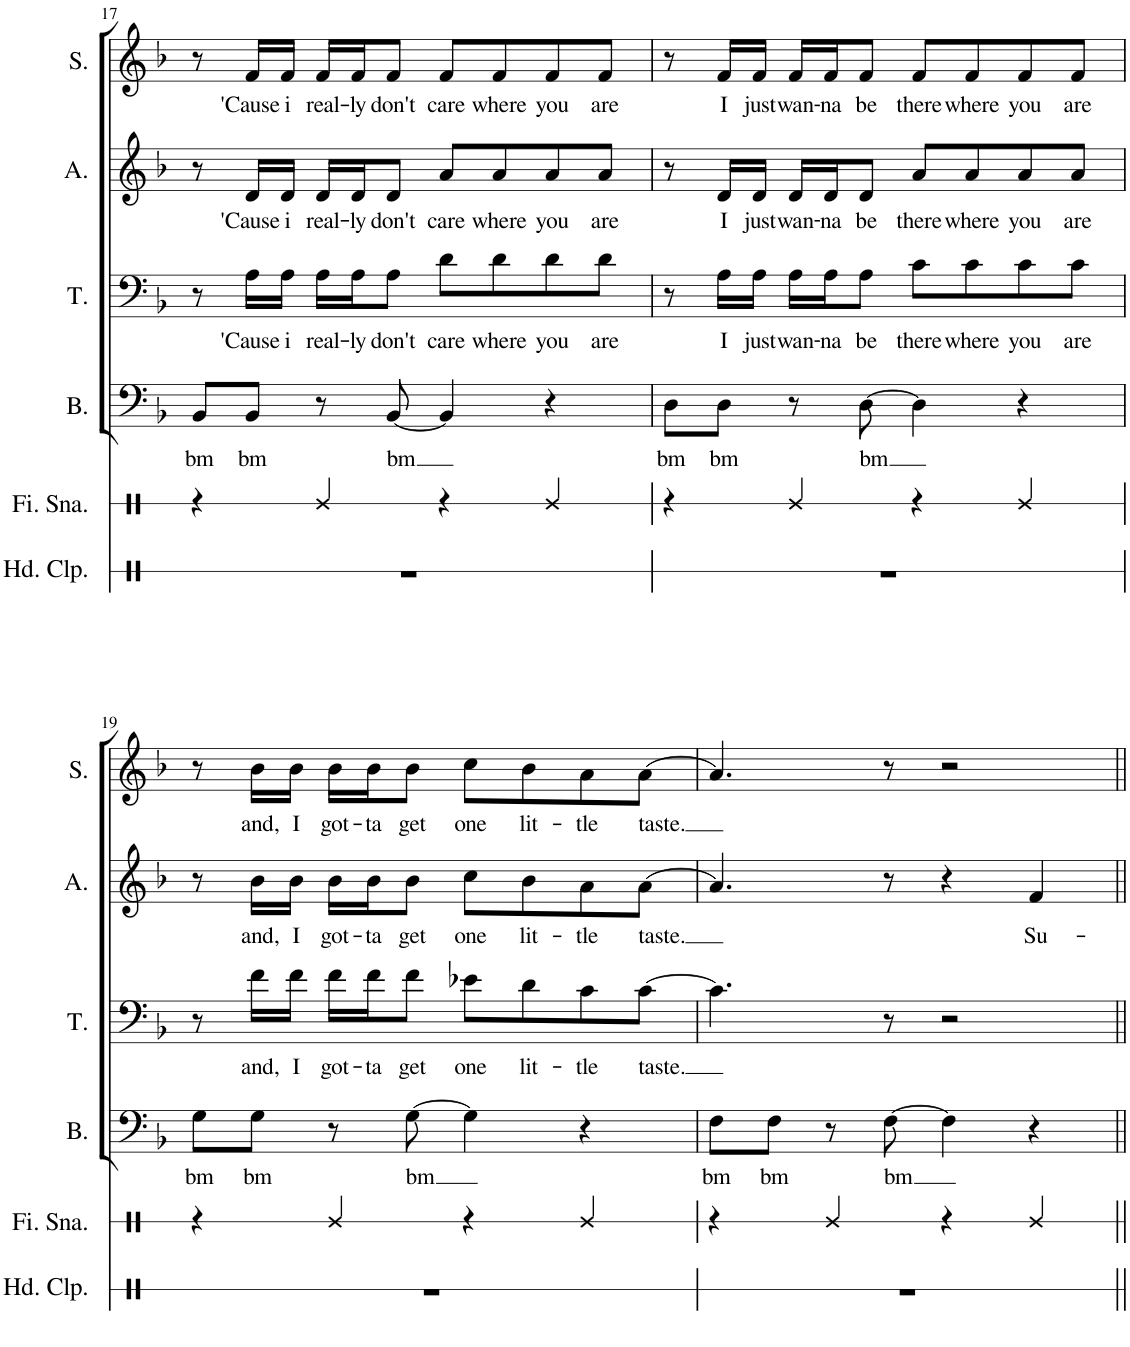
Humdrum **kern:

**kern	**kern	**kern	**text	**kern	**text	**kern	**text	**kern	**text
*part6	*part5	*part4	*part4	*part3	*part3	*part2	*part2	*part1	*part1
*staff6	*staff5	*staff4	*staff4	*staff3	*staff3	*staff2	*staff2	*staff1	*staff1
*I"Hand Clap	*I"Finger Snap	*I"Bass	*	*I"Tenor	*	*I"Alto	*	*I"Soprano	*
*I'Hd. Clp.	*I'Fi. Sna.	*I'B.	*	*I'T.	*	*I'A.	*	*I'S.	*
!!LO:PB:g=z
*clefX	*clefX	*clefF4	*	*clefF4	*	*clefG2	*	*clefG2	*
*k[]	*k[]	*k[b-]	*	*k[b-]	*	*k[b-]	*	*k[b-]	*
*M4/4	*M4/4	*M4/4	*	*M4/4	*	*M4/4	*	*M4/4	*
=17	=17	=17	=17	=17	=17	=17	=17	=17	=17
!	!	!	!LO:LY:b	!	!	!	!	!	!
1r	4r	8BB-/L	bm	8r	.	8r	.	8r	.
!	!	!	!LO:LY:b	!	!LO:LY:b	!	!LO:LY:b	!	!LO:LY:b
.	.	8BB-/J	bm	16A\LL	'Cause	16d/LL	'Cause	16f/LL	'Cause
!	!	!	!	!	!LO:LY:b	!	!LO:LY:b	!	!LO:LY:b
.	.	.	.	16A\JJ	i	16d/JJ	i	16f/JJ	i
!	!	!	!	!	!LO:LY:b	!	!LO:LY:b	!	!LO:LY:b
.	4Re/	8r	.	16A\LL	real-	16d/LL	real-	16f/LL	real-
!	!	!	!	!	!LO:LY:b	!	!LO:LY:b	!	!LO:LY:b
.	.	.	.	16A\J	-ly	16d/J	-ly	16f/J	-ly
!	!	!	!LO:LY:b	!	!LO:LY:b	!	!LO:LY:b	!	!LO:LY:b
.	.	[8BB-/	bm	8A\J	don't	8d/J	don't	8f/J	don't
!	!	!	!	!	!LO:LY:b	!	!LO:LY:b	!	!LO:LY:b
.	4r	4BB-/]	.	8d\L	care	8a/L	care	8f/L	care
!	!	!	!	!	!LO:LY:b	!	!LO:LY:b	!	!LO:LY:b
.	.	.	.	8d\	where	8a/	where	8f/	where
!	!	!	!	!	!LO:LY:b	!	!LO:LY:b	!	!LO:LY:b
.	4Re/	4r	.	8d\	you	8a/	you	8f/	you
!	!	!	!	!	!LO:LY:b	!	!LO:LY:b	!	!LO:LY:b
.	.	.	.	8d\J	are	8a/J	are	8f/J	are
=18	=18	=18	=18	=18	=18	=18	=18	=18	=18
!	!	!	!LO:LY:b	!	!	!	!	!	!
1r	4r	8D\L	bm	8r	.	8r	.	8r	.
!	!	!	!LO:LY:b	!	!LO:LY:b	!	!LO:LY:b	!	!LO:LY:b
.	.	8D\J	bm	16A\LL	I	16d/LL	I	16f/LL	I
!	!	!	!	!	!LO:LY:b	!	!LO:LY:b	!	!LO:LY:b
.	.	.	.	16A\JJ	just	16d/JJ	just	16f/JJ	just
!	!	!	!	!	!LO:LY:b	!	!LO:LY:b	!	!LO:LY:b
.	4Re/	8r	.	16A\LL	wan-	16d/LL	wan-	16f/LL	wan-
!	!	!	!	!	!LO:LY:b	!	!LO:LY:b	!	!LO:LY:b
.	.	.	.	16A\J	-na	16d/J	-na	16f/J	-na
!	!	!	!LO:LY:b	!	!LO:LY:b	!	!LO:LY:b	!	!LO:LY:b
.	.	[8D\	bm	8A\J	be	8d/J	be	8f/J	be
!	!	!	!	!	!LO:LY:b	!	!LO:LY:b	!	!LO:LY:b
.	4r	4D\]	.	8c\L	there	8a/L	there	8f/L	there
!	!	!	!	!	!LO:LY:b	!	!LO:LY:b	!	!LO:LY:b
.	.	.	.	8c\	where	8a/	where	8f/	where
!	!	!	!	!	!LO:LY:b	!	!LO:LY:b	!	!LO:LY:b
.	4Re/	4r	.	8c\	you	8a/	you	8f/	you
!	!	!	!	!	!LO:LY:b	!	!LO:LY:b	!	!LO:LY:b
.	.	.	.	8c\J	are	8a/J	are	8f/J	are
!!LO:LB:g=z
=19	=19	=19	=19	=19	=19	=19	=19	=19	=19
!	!	!	!LO:LY:b	!	!	!	!	!	!
1r	4r	8G\L	bm	8r	.	8r	.	8r	.
!	!	!	!LO:LY:b	!	!LO:LY:b	!	!LO:LY:b	!	!LO:LY:b
.	.	8G\J	bm	16f\LL	and,	16b-\LL	and,	16b-\LL	and,
!	!	!	!	!	!LO:LY:b	!	!LO:LY:b	!	!LO:LY:b
.	.	.	.	16f\JJ	I	16b-\JJ	I	16b-\JJ	I
!	!	!	!	!	!LO:LY:b	!	!LO:LY:b	!	!LO:LY:b
.	4Re/	8r	.	16f\LL	got-	16b-\LL	got-	16b-\LL	got-
!	!	!	!	!	!LO:LY:b	!	!LO:LY:b	!	!LO:LY:b
.	.	.	.	16f\J	-ta	16b-\J	-ta	16b-\J	-ta
!	!	!	!LO:LY:b	!	!LO:LY:b	!	!LO:LY:b	!	!LO:LY:b
.	.	[8G\	bm	8f\J	get	8b-\J	get	8b-\J	get
!	!	!	!	!	!LO:LY:b	!	!LO:LY:b	!	!LO:LY:b
.	4r	4G\]	.	8e-X\L	one	8cc\L	one	8cc\L	one
!	!	!	!	!	!LO:LY:b	!	!LO:LY:b	!	!LO:LY:b
.	.	.	.	8d\	lit-	8b-\	lit-	8b-\	lit-
!	!	!	!	!	!LO:LY:b	!	!LO:LY:b	!	!LO:LY:b
.	4Re/	4r	.	8c\	-tle	8a\	-tle	8a\	-tle
!	!	!	!	!	!LO:LY:b	!	!LO:LY:b	!	!LO:LY:b
.	.	.	.	[8c\J	taste.	[8a\J	taste.	[8a\J	taste.
=20	=20	=20	=20	=20	=20	=20	=20	=20	=20
!	!	!	!LO:LY:b	!	!	!	!	!	!
1r	4r	8F\L	bm	4.c\]	.	4.a/]	.	4.a/]	.
!	!	!	!LO:LY:b	!	!	!	!	!	!
.	.	8F\J	bm	.	.	.	.	.	.
.	4Re/	8r	.	.	.	.	.	.	.
!	!	!	!LO:LY:b	!	!	!	!	!	!
.	.	[8F\	bm	8r	.	8r	.	8r	.
.	4r	4F\]	.	2r	.	4r	.	2r	.
!	!	!	!	!	!	!	!LO:LY:b	!	!
.	4Re/	4r	.	.	.	4f/	Su-	.	.
=||	=||	=||	=||	=||	=||	=||	=||	=||	=||
*-	*-	*-	*-	*-	*-	*-	*-	*-	*-
